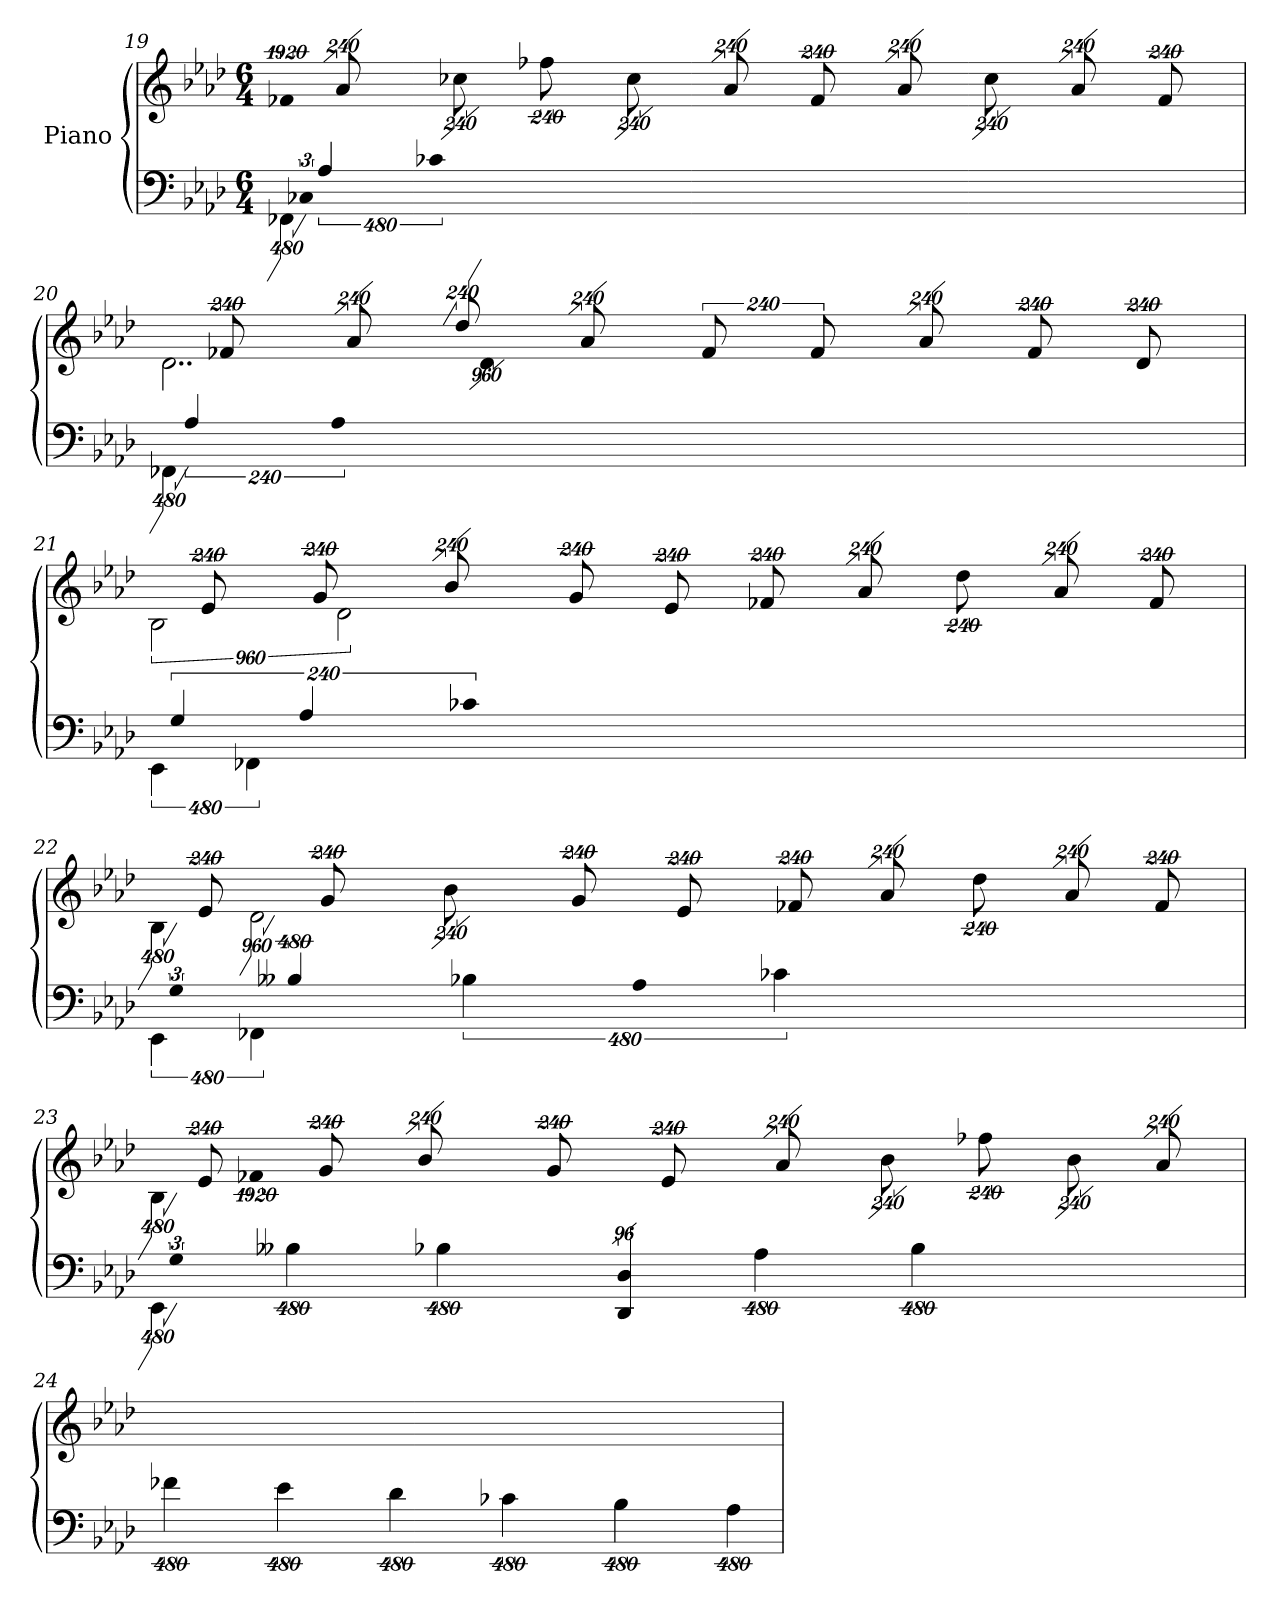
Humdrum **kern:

**kern	**kern
*part2	*part1
*staff2	*staff1
*I"Piano	*I"Piano
*clefF4	*clefG2
*k[b-e-a-d-]	*k[b-e-a-d-]
*A-:	*A-:
*M6/4	*M6/4
=19	=19
*^	*^
*	*^	*	*
!	!	!	!	!LO:N:vis=1
1920%161ryy	1920%479FF-	24ryy	8ryy	1920%1439f-
.	.	960%199C-	.	.
1920%317A-	.	.	.	.
.	.	.	1920%227a-	.
.	.	.	1920%13ryy	.
960%481ryy	.	1920%2401ryy	.	.
.	1ryy	.	.	.
.	.	.	1920%227cc-	.
.	.	.	1920%13ryy	.
.	.	.	1920%227ff-	.
.	.	.	1920%13ryy	.
.	.	.	1920%227cc-	.
.	.	.	1920%13ryy	.
.	.	.	1920%227a-	.
.	.	.	1920%253ryy	.
.	.	.	.	160ryy
!LO:N:vis=1	!	!	!	!
1920%1439c-	.	.	.	.
.	.	.	.	160%119ryy
.	.	.	1920%227f-	.
.	.	.	1920%13ryy	.
.	.	.	1920%227a-	.
.	.	.	1920%13ryy	.
.	.	.	1920%227cc-	.
.	.	.	1920%13ryy	.
.	4ryy	.	.	.
.	.	.	1920%227a-	.
.	.	.	1920%13ryy	.
.	.	.	1920%227f-	.
.	.	.	160ryy	.
*	*v	*v	*	*
=20	=20	=20	=20
24ryy	1920%479FF-	8ryy	2..d-
960%199A-	.	.	.
.	.	1920%227f-	.
.	.	1920%13ryy	.
960%961ryy	.	.	.
.	1ryy	.	.
.	.	1920%227a-	.
.	.	1920%13ryy	.
.	.	1920%227dd-	.
.	.	1920%13ryy	.
.	.	1920%227a-	.
.	.	1920%13ryy	.
.	.	1920%227f-	.
.	.	1920%493ryy	.
.	.	.	1920%671d-
.	.	1920%227f-	.
.	.	1920%13ryy	.
.	.	1920%227a-	.
.	.	.	160ryy
.	.	.	160%43ryy
.	.	1920%13ryy	.
.	4ryy	.	.
1920%479A-	.	1920%227f-	.
.	.	1920%13ryy	.
.	.	1920%227d-	.
.	.	160ryy	.
=21	=21	=21	=21
24ryy	1920%479EE-	8ryy	1920%959B-
960%199G	.	.	.
.	.	1920%227e-	.
.	.	1920%13ryy	.
960%521ryy	.	.	.
.	1920%479FF-	.	.
.	.	1920%227g	.
.	.	1920%13ryy	.
.	.	1920%227b-	.
.	.	1920%13ryy	.
.	1920%1921ryy	.	.
.	.	.	1920%959d-
.	.	1920%227g	.
.	.	1920%13ryy	.
.	.	1920%227e-	.
.	.	1920%253ryy	.
960%199A-	.	.	.
.	.	1920%239f-	.
960%241ryy	.	.	160ryy
.	.	1920ryy	.
.	.	1920%239a-	.
.	.	.	1920%949ryy
.	.	1920ryy	.
.	.	1920%239dd-	.
.	.	1920ryy	.
1920%479c-	.	1920%227a-	.
.	.	1920%13ryy	.
.	.	1920%227f-	.
.	.	160ryy	.
=22	=22	=22	=22
24ryy	1920%479EE-	8ryy	1920%479B-
960%199G	.	.	.
.	.	1920%227e-	.
.	.	1920%13ryy	.
960ryy	.	.	.
.	1920%479FF-	.	1920%959d-
1920%479B--	.	1920%227g	.
.	.	1920%13ryy	.
.	.	1920%227b-	.
.	.	1920%13ryy	.
.	1920%1921ryy	.	.
1920ryy	.	.	.
1920%479B-	.	1920%227g	.
.	.	1920%13ryy	.
.	.	1920%227e-	.
.	.	1920%253ryy	.
.	.	.	160ryy
640%27ryy	.	.	.
.	.	.	1920%1429ryy
960%199A-	.	.	.
.	.	1920%239f-	.
960%241ryy	.	.	.
.	.	1920ryy	.
.	.	1920%239a-	.
.	.	1920ryy	.
.	.	1920%239dd-	.
.	.	1920ryy	.
1920%479c-	.	1920%227a-	.
.	.	1920%13ryy	.
.	.	1920%227f-	.
.	.	160ryy	.
=23	=23	=23	=23
24ryy	1920%479EE-	8ryy	1920%479B-
960%199G	.	.	.
.	.	1920%227e-	.
.	.	1920%13ryy	.
960ryy	.	.	.
!	!	!	!LO:N:vis=1
.	1ryy	.	1920%1439f-
1920%479B--	.	1920%227g	.
.	.	1920%13ryy	.
.	.	1920%227b-	.
.	.	1920%13ryy	.
1920ryy	.	.	.
1920%479B-	.	1920%227g	.
.	.	1920%13ryy	.
.	.	1920%227e-	.
.	.	1920%253ryy	.
1920ryy	.	.	.
384%91D- 384%91DD-	.	.	.
.	.	1920%227a-	.
384%5ryy	.	.	.
.	.	1920%13ryy	.
.	.	.	160ryy
1920%479A-	.	1920%227b-	.
.	.	.	1920%949ryy
.	.	1920%13ryy	.
.	.	1920%227ff-	.
.	.	1920%13ryy	.
1920ryy	4ryy	.	.
1920%479B-	.	1920%227b-	.
.	.	1920%13ryy	.
.	.	1920%227a-	.
.	.	160ryy	.
*v	*v	*	*
*	*v	*v
=24	=24
1920%479f-	4ryy
1920ryy	.
1920%479e-	1920%2399ryy
1920ryy	.
1920%479d-	.
1920ryy	.
1920%479c-	.
1920ryy	.
1920%479B-	.
1920ryy	.
1920%479A-	.
=	=
*-	*-
